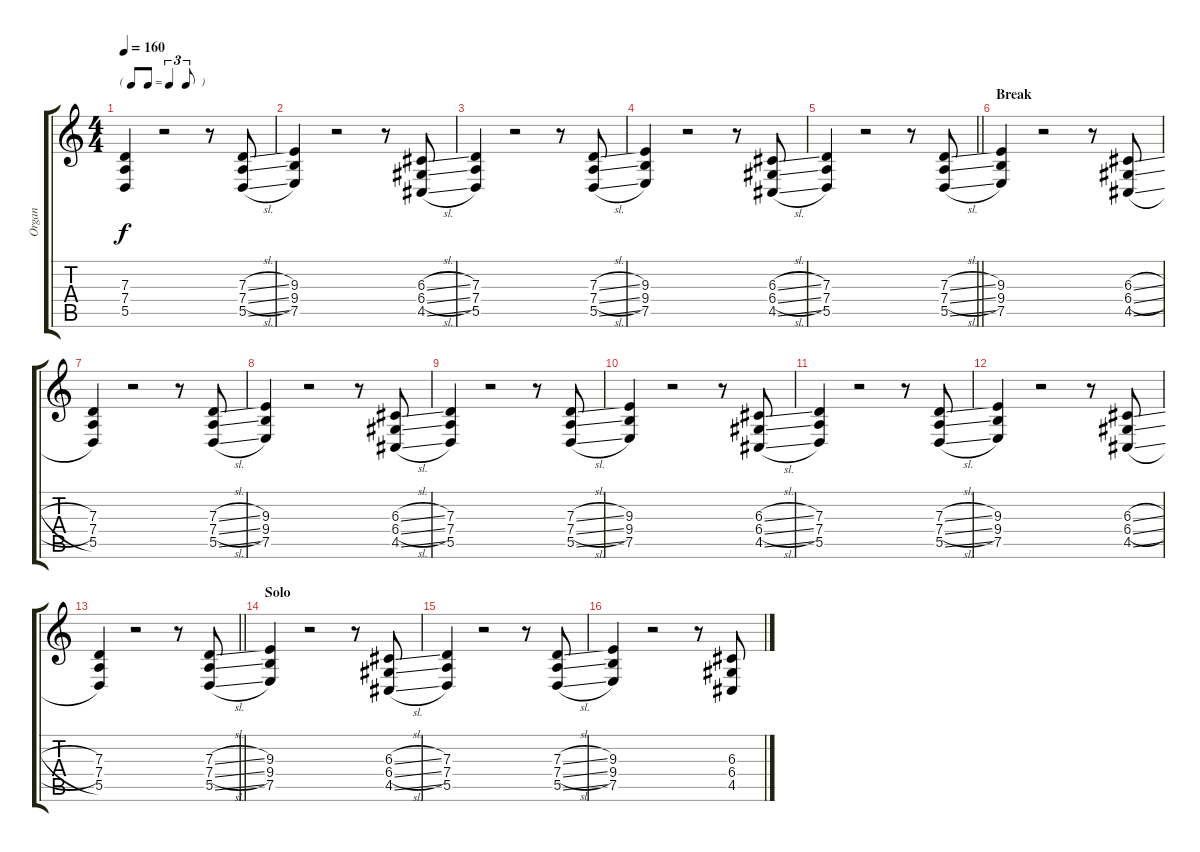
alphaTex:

\track ("Organ" "Organ") {instrument rockorgan}
\staff {score tabs}
\tuning (E4 B3 G3 D3 A2 E2) {hide}
\ts (4 4)
\tf triplet8th
\tempo 160
\clef g2
\ks c
(7.3 7.4 5.5).4{dy f} r.2 r.8 (7.3{sl} 7.4{sl} 5.5{sl}).8 |
(9.3 9.4 7.5).4 r.2 r.8 (6.3{sl} 6.4{sl} 4.5{sl}).8 |
(7.3 7.4 5.5).4 r.2 r.8 (7.3{sl} 7.4{sl} 5.5{sl}).8 |
(9.3 9.4 7.5).4 r.2 r.8 (6.3{sl} 6.4{sl} 4.5{sl}).8 |
\barLineRight lightlight
(7.3 7.4 5.5).4 r.2 r.8 (7.3{sl} 7.4{sl} 5.5{sl}).8 |
\section ("" "Break")
(9.3 9.4 7.5).4 r.2 r.8 (6.3{sl} 6.4{sl} 4.5{sl}).8 |
(7.3 7.4 5.5).4 r.2 r.8 (7.3{sl} 7.4{sl} 5.5{sl}).8 |
(9.3 9.4 7.5).4 r.2 r.8 (6.3{sl} 6.4{sl} 4.5{sl}).8 |
(7.3 7.4 5.5).4 r.2 r.8 (7.3{sl} 7.4{sl} 5.5{sl}).8 |
(9.3 9.4 7.5).4 r.2 r.8 (6.3{sl} 6.4{sl} 4.5{sl}).8 |
(7.3 7.4 5.5).4 r.2 r.8 (7.3{sl} 7.4{sl} 5.5{sl}).8 |
(9.3 9.4 7.5).4 r.2 r.8 (6.3{sl} 6.4{sl} 4.5{sl}).8 |
\barLineRight lightlight
(7.3 7.4 5.5).4 r.2 r.8 (7.3{sl} 7.4{sl} 5.5{sl}).8 |
\section ("" "Solo")
(9.3 9.4 7.5).4 r.2 r.8 (6.3{sl} 6.4{sl} 4.5{sl}).8 |
(7.3 7.4 5.5).4 r.2 r.8 (7.3{sl} 7.4{sl} 5.5{sl}).8 |
(9.3 9.4 7.5).4 r.2 r.8 (6.3{sl} 6.4{sl} 4.5{sl}).8
